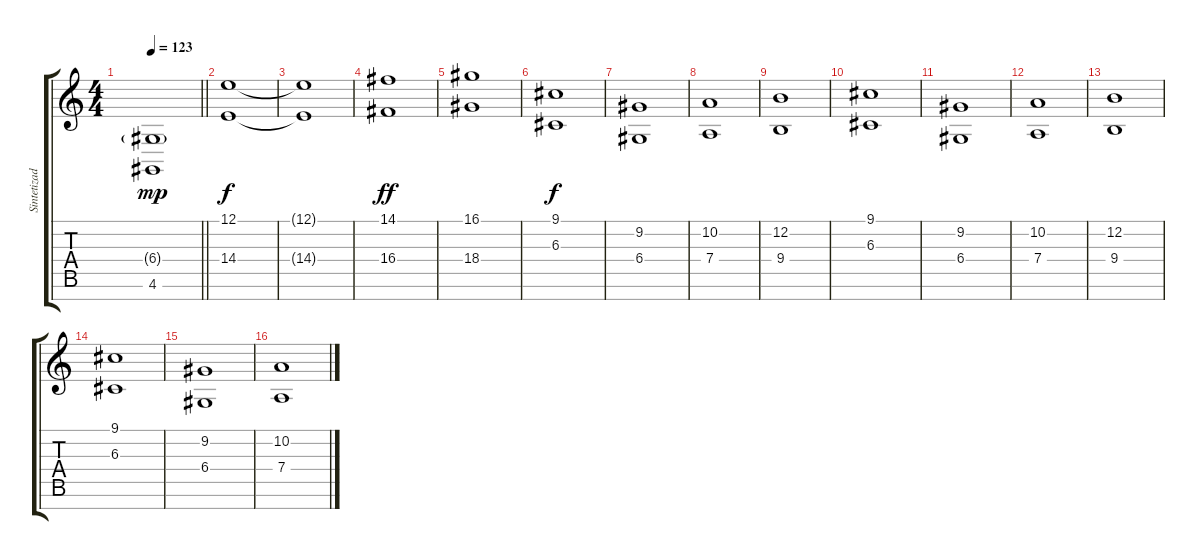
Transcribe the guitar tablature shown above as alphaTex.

\track ("Sintetizador 1" "Sintetizad") {instrument synthbrass1}
\staff {score tabs}
\tuning (E4 B3 G3 D3 A2 E2 B1) {hide}
\ts (4 4)
\tempo 123
\clef g2
\barLineRight lightlight
\ks c
(6.4{g} 4.6).1{dy mp} |
(12.1 14.4).1{dy f} |
(12.1{t} 14.4{t}).1 |
(14.1 16.4).1{dy ff} |
(16.1 18.4).1 |
(9.1 6.3).1{dy f} |
(9.2 6.4).1 |
(10.2 7.4).1 |
(12.2 9.4).1 |
(9.1 6.3).1 |
(9.2 6.4).1 |
(10.2 7.4).1 |
(12.2 9.4).1 |
(9.1 6.3).1 |
(9.2 6.4).1 |
(10.2 7.4).1
